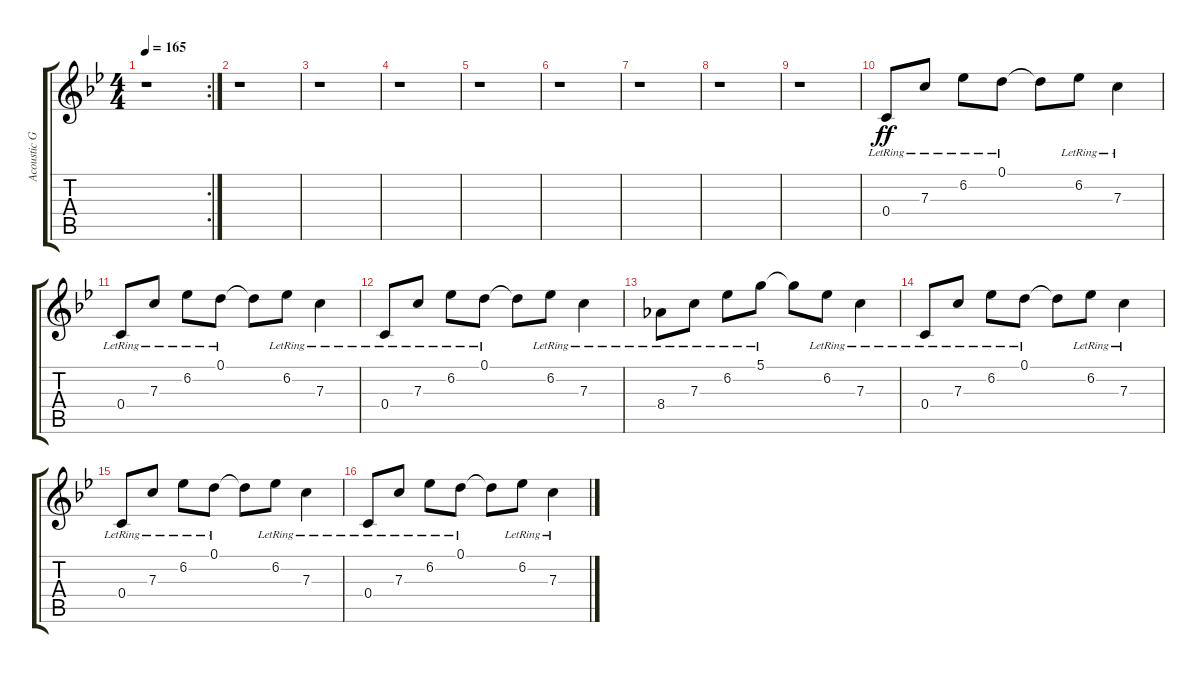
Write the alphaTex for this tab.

\track ("Acoustic Guitar" "Acoustic G") {instrument electricguitarjazz}
\staff {score tabs}
\tuning (D4 A3 F3 C3 G2 C2) {hide}
\rc 2
\ts (4 4)
\tempo 165
\clef g2
\ks bb
r.1{dy ff} |
r.1 |
r.1 |
r.1 |
r.1 |
r.1 |
r.1 |
r.1 |
r.1 |
0.4{lr}.8 7.3{lr}.8 6.2{lr}.8 0.1{lr}.8 0.1{t}.8 6.2{lr}.8 7.3{lr}.4 |
0.4{lr}.8 7.3{lr}.8 6.2{lr}.8 0.1{lr}.8 0.1{t}.8 6.2{lr}.8 7.3{lr}.4 |
0.4{lr}.8 7.3{lr}.8 6.2{lr}.8 0.1{lr}.8 0.1{t}.8 6.2{lr}.8 7.3{lr}.4 |
8.4{lr}.8 7.3{lr}.8 6.2{lr}.8 5.1{lr}.8 5.1{t}.8 6.2{lr}.8 7.3{lr}.4 |
0.4{lr}.8 7.3{lr}.8 6.2{lr}.8 0.1{lr}.8 0.1{t}.8 6.2{lr}.8 7.3{lr}.4 |
0.4{lr}.8 7.3{lr}.8 6.2{lr}.8 0.1{lr}.8 0.1{t}.8 6.2{lr}.8 7.3{lr}.4 |
0.4{lr}.8 7.3{lr}.8 6.2{lr}.8 0.1{lr}.8 0.1{t}.8 6.2{lr}.8 7.3{lr}.4
